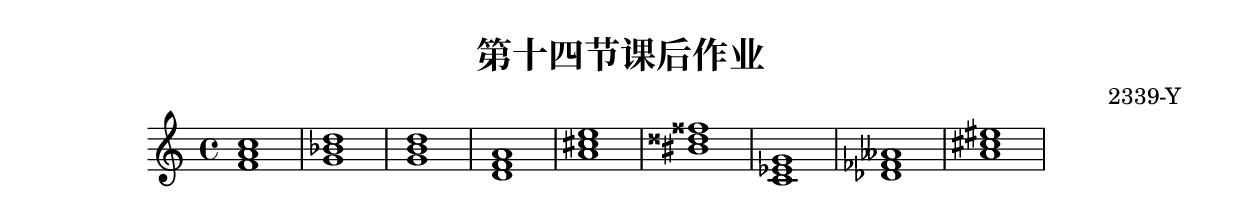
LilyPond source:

\header {
  title = "第十四节课后作业"
  composer = "2339-Y"
}

\score {
  \relative c' {
    \chordmode { f1 g:m g d:m a bis c:m des:dim a:aug}
  }

  \layout {}
  \midi {}
}